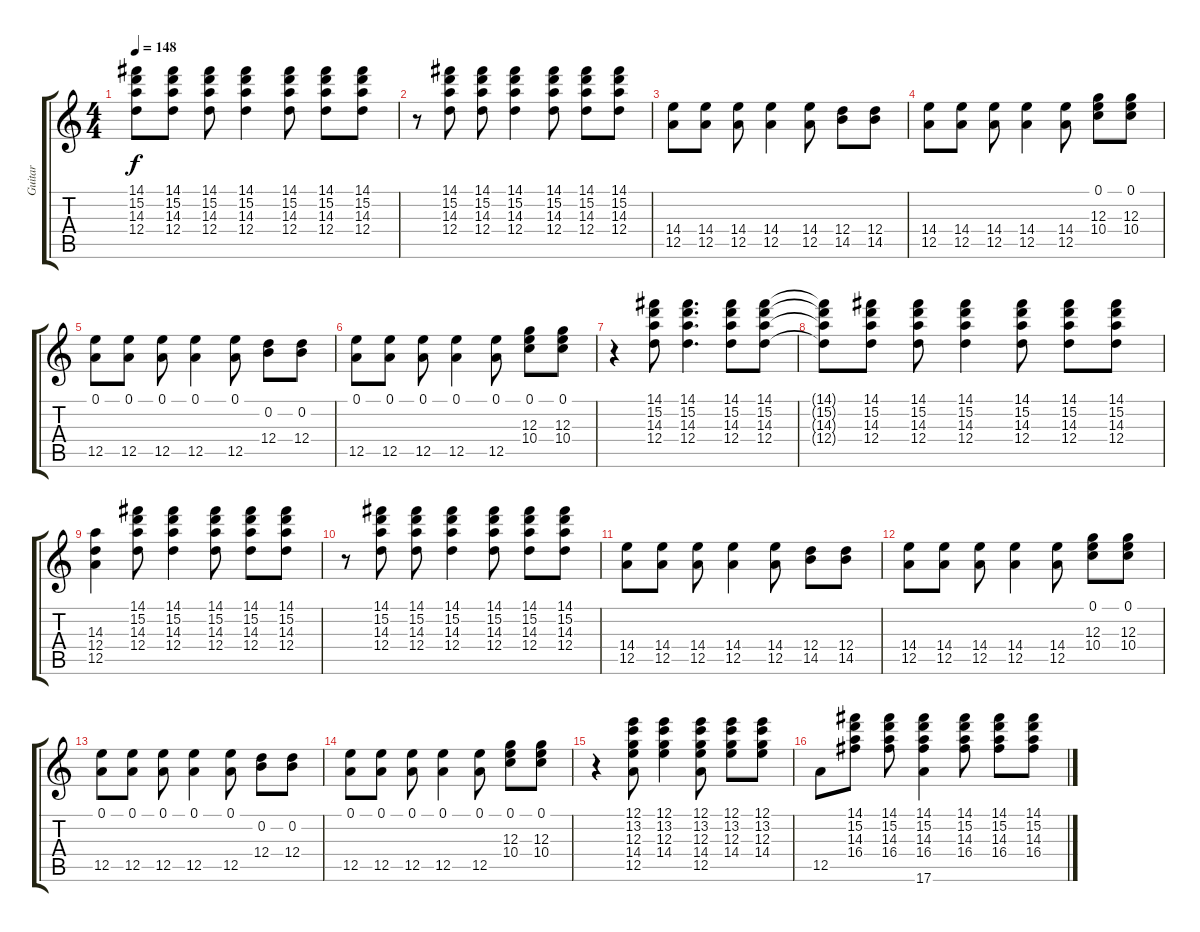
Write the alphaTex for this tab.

\track ("Guitar" "Guitar") {instrument acousticguitarsteel}
\staff {score tabs}
\tuning (E4 B3 G3 D3 A2 E2) {hide}
\ts (4 4)
\tempo 148
\clef g2
\ks c
(14.1 15.2 14.3 12.4).8{dy f} (14.1 15.2 14.3 12.4).8 (14.1 15.2 14.3 12.4).8 (14.1 15.2 14.3 12.4).4 (14.1 15.2 14.3 12.4).8 (14.1 15.2 14.3 12.4).8 (14.1 15.2 14.3 12.4).8 |
r.8 (14.1 15.2 14.3 12.4).8 (14.1 15.2 14.3 12.4).8 (14.1 15.2 14.3 12.4).4 (14.1 15.2 14.3 12.4).8 (14.1 15.2 14.3 12.4).8 (14.1 15.2 14.3 12.4).8 |
(14.4 12.5).8 (14.4 12.5).8 (14.4 12.5).8 (14.4 12.5).4 (14.4 12.5).8 (12.4 14.5).8 (12.4 14.5).8 |
(14.4 12.5).8 (14.4 12.5).8 (14.4 12.5).8 (14.4 12.5).4 (14.4 12.5).8 (0.1 12.3 10.4).8 (0.1 12.3 10.4).8 |
(0.1 12.5).8 (0.1 12.5).8 (0.1 12.5).8 (0.1 12.5).4 (0.1 12.5).8 (0.2 12.4).8 (0.2 12.4).8 |
(0.1 12.5).8 (0.1 12.5).8 (0.1 12.5).8 (0.1 12.5).4 (0.1 12.5).8 (0.1 12.3 10.4).8 (0.1 12.3 10.4).8 |
r.4 (14.1 15.2 14.3 12.4).8 (14.1 15.2 14.3 12.4).4{d} (14.1 15.2 14.3 12.4).8 (14.1 15.2 14.3 12.4).8 |
(14.1{t} 15.2{t} 14.3{t} 12.4{t}).8 (14.1 15.2 14.3 12.4).8 (14.1 15.2 14.3 12.4).8 (14.1 15.2 14.3 12.4).4 (14.1 15.2 14.3 12.4).8 (14.1 15.2 14.3 12.4).8 (14.1 15.2 14.3 12.4).8 |
(14.3 12.4 12.5).4 (14.1 15.2 14.3 12.4).8 (14.1 15.2 14.3 12.4).4 (14.1 15.2 14.3 12.4).8 (14.1 15.2 14.3 12.4).8 (14.1 15.2 14.3 12.4).8 |
r.8 (14.1 15.2 14.3 12.4).8 (14.1 15.2 14.3 12.4).8 (14.1 15.2 14.3 12.4).4 (14.1 15.2 14.3 12.4).8 (14.1 15.2 14.3 12.4).8 (14.1 15.2 14.3 12.4).8 |
(14.4 12.5).8 (14.4 12.5).8 (14.4 12.5).8 (14.4 12.5).4 (14.4 12.5).8 (12.4 14.5).8 (12.4 14.5).8 |
(14.4 12.5).8 (14.4 12.5).8 (14.4 12.5).8 (14.4 12.5).4 (14.4 12.5).8 (0.1 12.3 10.4).8 (0.1 12.3 10.4).8 |
(0.1 12.5).8 (0.1 12.5).8 (0.1 12.5).8 (0.1 12.5).4 (0.1 12.5).8 (0.2 12.4).8 (0.2 12.4).8 |
(0.1 12.5).8 (0.1 12.5).8 (0.1 12.5).8 (0.1 12.5).4 (0.1 12.5).8 (0.1 12.3 10.4).8 (0.1 12.3 10.4).8 |
r.4 (12.1 13.2 12.3 14.4 12.5).8 (12.1 13.2 12.3 14.4).4 (12.1 13.2 12.3 14.4 12.5).8 (12.1 13.2 12.3 14.4).8 (12.1 13.2 12.3 14.4).8 |
12.5.8 (14.1 15.2 14.3 16.4).8 (14.1 15.2 14.3 16.4).8 (14.1 15.2 14.3 16.4 17.6).4 (14.1 15.2 14.3 16.4).8 (14.1 15.2 14.3 16.4).8 (14.1 15.2 14.3 16.4).8
